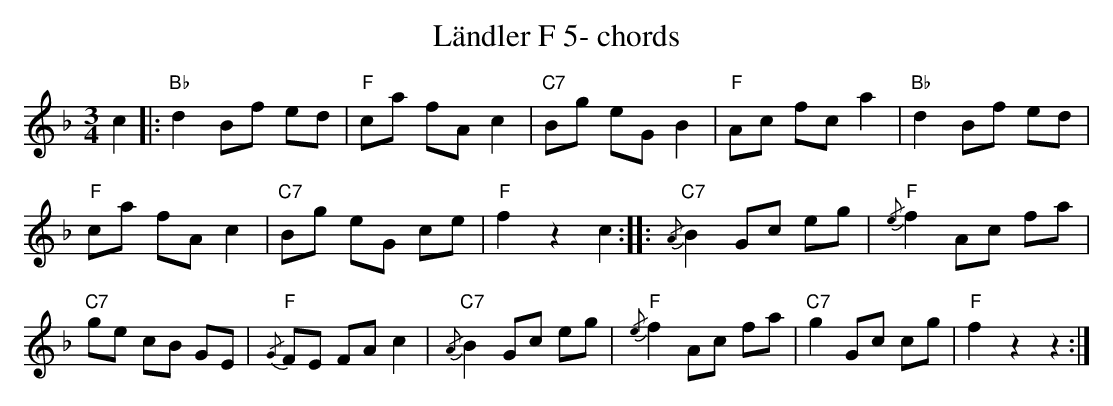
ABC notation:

X:1
T:L\"andler F 5- chords
M:3/4
L:1/8
K:Fmaj%%MIDI gchordon
c2 |: "Bb"d2Bf ed | "F"ca fAc2 | "C7"Bg eGB2 | "F"Ac fca2 | "Bb"d2Bf ed |
"F"ca fAc2 | "C7"Bg eG ce | "F"f2z2c2 :: "C7"{/A}B2 Gc eg | "F"{/e}f2 Ac fa |
"C7"ge cB GE | "F"{/G}FE FAc2 | "C7"{/A}B2 Gc eg | "F"{/e}f2 Ac fa | "C7"g2 Gc cg | "F"f2z2z2 :|
